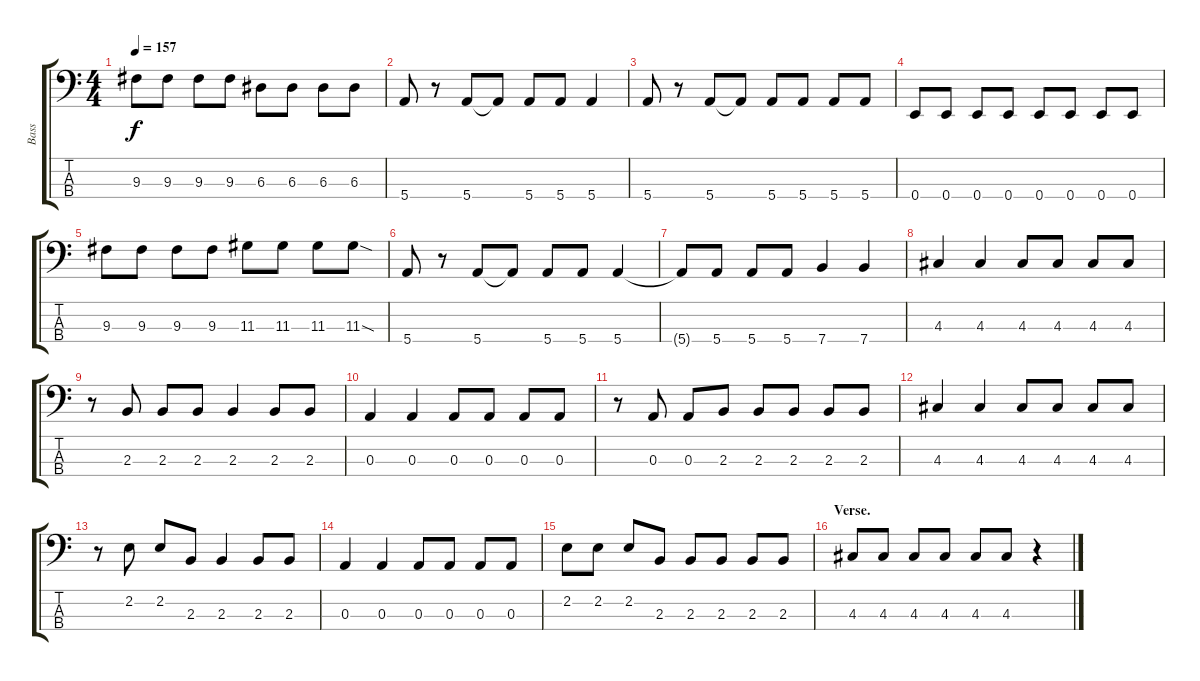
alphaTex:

\track ("Bass" "Bass") {instrument electricbasspick}
\staff {score tabs}
\tuning (G2 D2 A1 E1) {hide}
\ts (4 4)
\tempo 157
\clef f4
\ks c
9.3.8{dy f} 9.3.8 9.3.8 9.3.8 6.3.8 6.3.8 6.3.8 6.3.8 |
5.4.8 r.8 5.4.8 5.4{t}.8 5.4.8 5.4.8 5.4.4 |
5.4.8 r.8 5.4.8 5.4{t}.8 5.4.8 5.4.8 5.4.8 5.4.8 |
0.4.8 0.4.8 0.4.8 0.4.8 0.4.8 0.4.8 0.4.8 0.4.8 |
9.3.8 9.3.8 9.3.8 9.3.8 11.3.8 11.3.8 11.3.8 11.3{sod}.8 |
5.4.8 r.8 5.4.8 5.4{t}.8 5.4.8 5.4.8 5.4.4 |
5.4{t}.8 5.4.8 5.4.8 5.4.8 7.4.4 7.4.4 |
4.3.4 4.3.4 4.3.8 4.3.8 4.3.8 4.3.8 |
r.8 2.3.8 2.3.8 2.3.8 2.3.4 2.3.8 2.3.8 |
0.3.4 0.3.4 0.3.8 0.3.8 0.3.8 0.3.8 |
r.8 0.3.8 0.3.8 2.3.8 2.3.8 2.3.8 2.3.8 2.3.8 |
4.3.4 4.3.4 4.3.8 4.3.8 4.3.8 4.3.8 |
r.8 2.2.8 2.2.8 2.3.8 2.3.4 2.3.8 2.3.8 |
0.3.4 0.3.4 0.3.8 0.3.8 0.3.8 0.3.8 |
2.2.8 2.2.8 2.2.8 2.3.8 2.3.8 2.3.8 2.3.8 2.3.8 |
\section ("" "Verse.")
4.3.8 4.3.8 4.3.8 4.3.8 4.3.8 4.3.8 r.4
